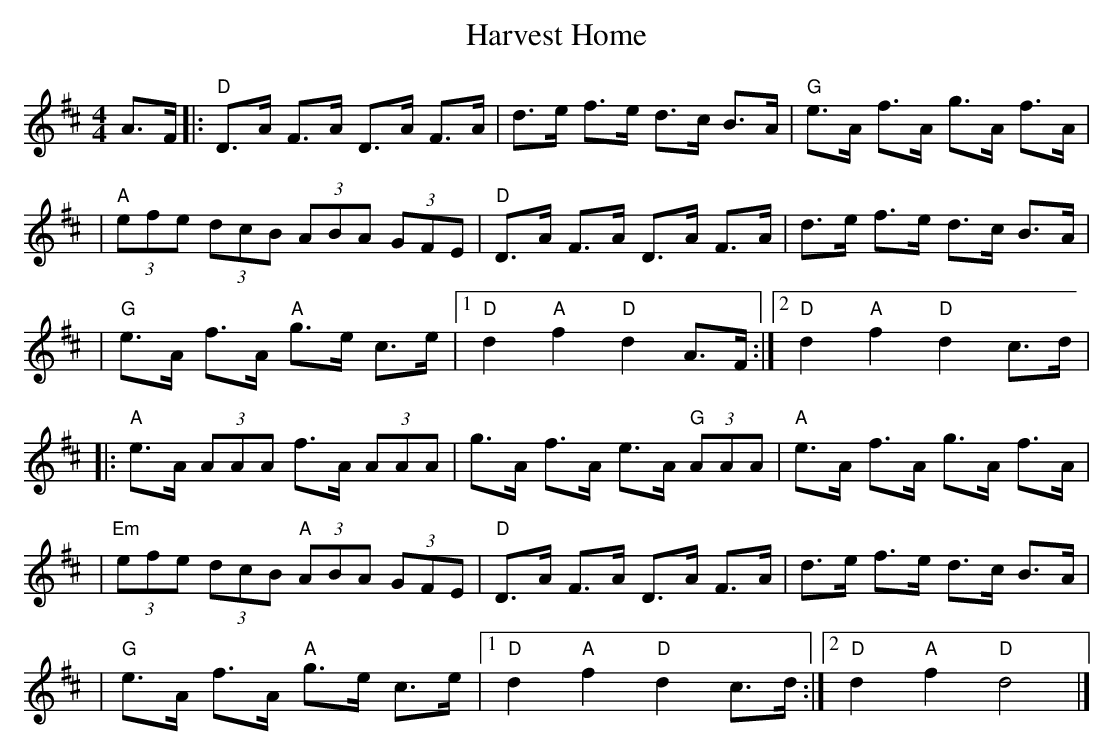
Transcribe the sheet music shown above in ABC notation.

X:1
T:Harvest Home
L:1/8
M:4/4
K:D
A>F |: "D" D>A F>A D>A F>A | d>e f>e d>c B>A | "G" e>A f>A g>A f>A |
    | "A" (3efe (3dcB (3ABA (3GFE | "D" D>A F>A D>A F>A | d>e f>e d>c B>A |
    | "G" e>A f>A"A" g>e c>e |1 "D" d2 "A" f2 "D" d2 A>F :|2 "D" d2"A" f2"D" d2 c>d |
    |: "A" e>A (3AAA f>A (3AAA | g>A f>A e>A "G" (3AAA | "A" e>A f>A g>A f>A |
    | "Em" (3efe (3dcB "A" (3ABA (3GFE | "D" D>A F>A D>A F>A | d>e f>e d>c B>A |
    | "G" e>A f>A "A" g>e c>e |1 "D" d2 "A" f2 "D" d2 c>d :|2 "D" d2 "A" f2 "D" d4 |]
